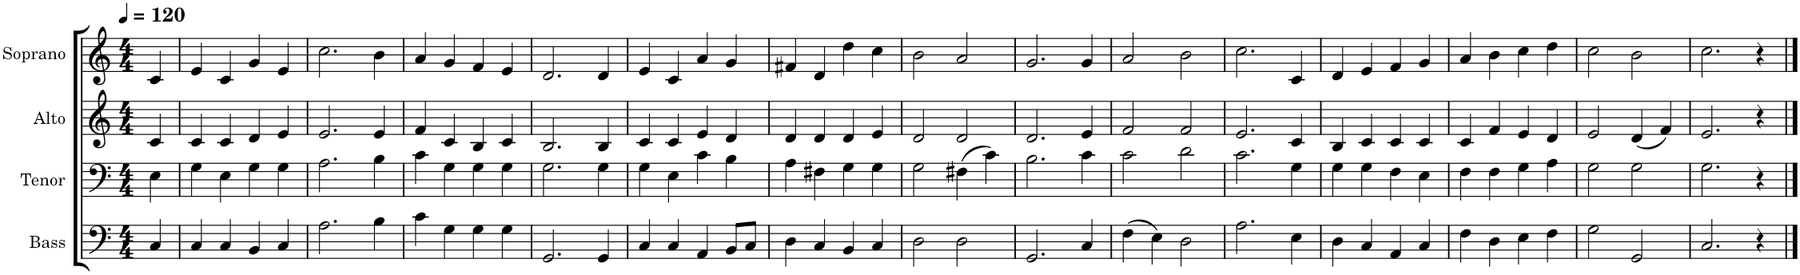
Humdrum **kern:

**kern	**kern	**kern	**kern
*part4	*part3	*part2	*part1
*staff4	*staff3	*staff2	*staff1
*I"Bass	*I"Tenor	*I"Alto	*I"Soprano
*I'B.	*I'T.	*I'A.	*I'S.
*clefF4	*clefF4	*clefG2	*clefG2
*k[]	*k[]	*k[]	*k[]
*M4/4	*M4/4	*M4/4	*M4/4
*MM120	*MM120	*MM120	*MM120
=	=	=	=
4C/	4E\	4c/	4c/
=1	=1	=1	=1
4C/	4G\	4c/	4e/
4C/	4E\	4c/	4c/
4BB/	4G\	4d/	4g/
4C/	4G\	4e/	4e/
=2	=2	=2	=2
2.A\	2.A\	2.e/	2.cc\
4B\	4B\	4e/	4b\
=3	=3	=3	=3
4c\	4c\	4f/	4a/
4G\	4G\	4c/	4g/
4G\	4G\	4B/	4f/
4G\	4G\	4c/	4e/
=4	=4	=4	=4
2.GG/	2.G\	2.B/	2.d/
4GG/	4G\	4B/	4d/
=5	=5	=5	=5
4C/	4G\	4c/	4e/
4C/	4E\	4c/	4c/
4AA/	4c\	4e/	4a/
8BB/L	4B\	4d/	4g/
8C/J	.	.	.
=6	=6	=6	=6
4D\	4A\	4d/	4f#X/
4C/	4F#X\	4d/	4d/
4BB/	4G\	4d/	4dd\
4C/	4G\	4e/	4cc\
=7	=7	=7	=7
2D\	2G\	2d/	2b\
2D\	(4F#X\	2d/	2a/
.	4c\)	.	.
=8	=8	=8	=8
2.GG/	2.B\	2.d/	2.g/
4C/	4c\	4e/	4g/
=9	=9	=9	=9
(4F\	2c\	2f/	2a/
4E\)	.	.	.
2D\	2d\	2f/	2b\
=10	=10	=10	=10
2.A\	2.c\	2.e/	2.cc\
4E\	4G\	4c/	4c/
=11	=11	=11	=11
4D\	4G\	4B/	4d/
4C/	4G\	4c/	4e/
4AA/	4F\	4c/	4f/
4C/	4E\	4c/	4g/
=12	=12	=12	=12
4F\	4F\	4c/	4a/
4D\	4F\	4f/	4b\
4E\	4G\	4e/	4cc\
4F\	4A\	4d/	4dd\
=13	=13	=13	=13
2G\	2G\	2e/	2cc\
2GG/	2G\	(4d/	2b\
.	.	4f/)	.
=14	=14	=14	=14
2.C/	2.G\	2.e/	2.cc\
4r	4r	4r	4r
==	==	==	==
*-	*-	*-	*-
